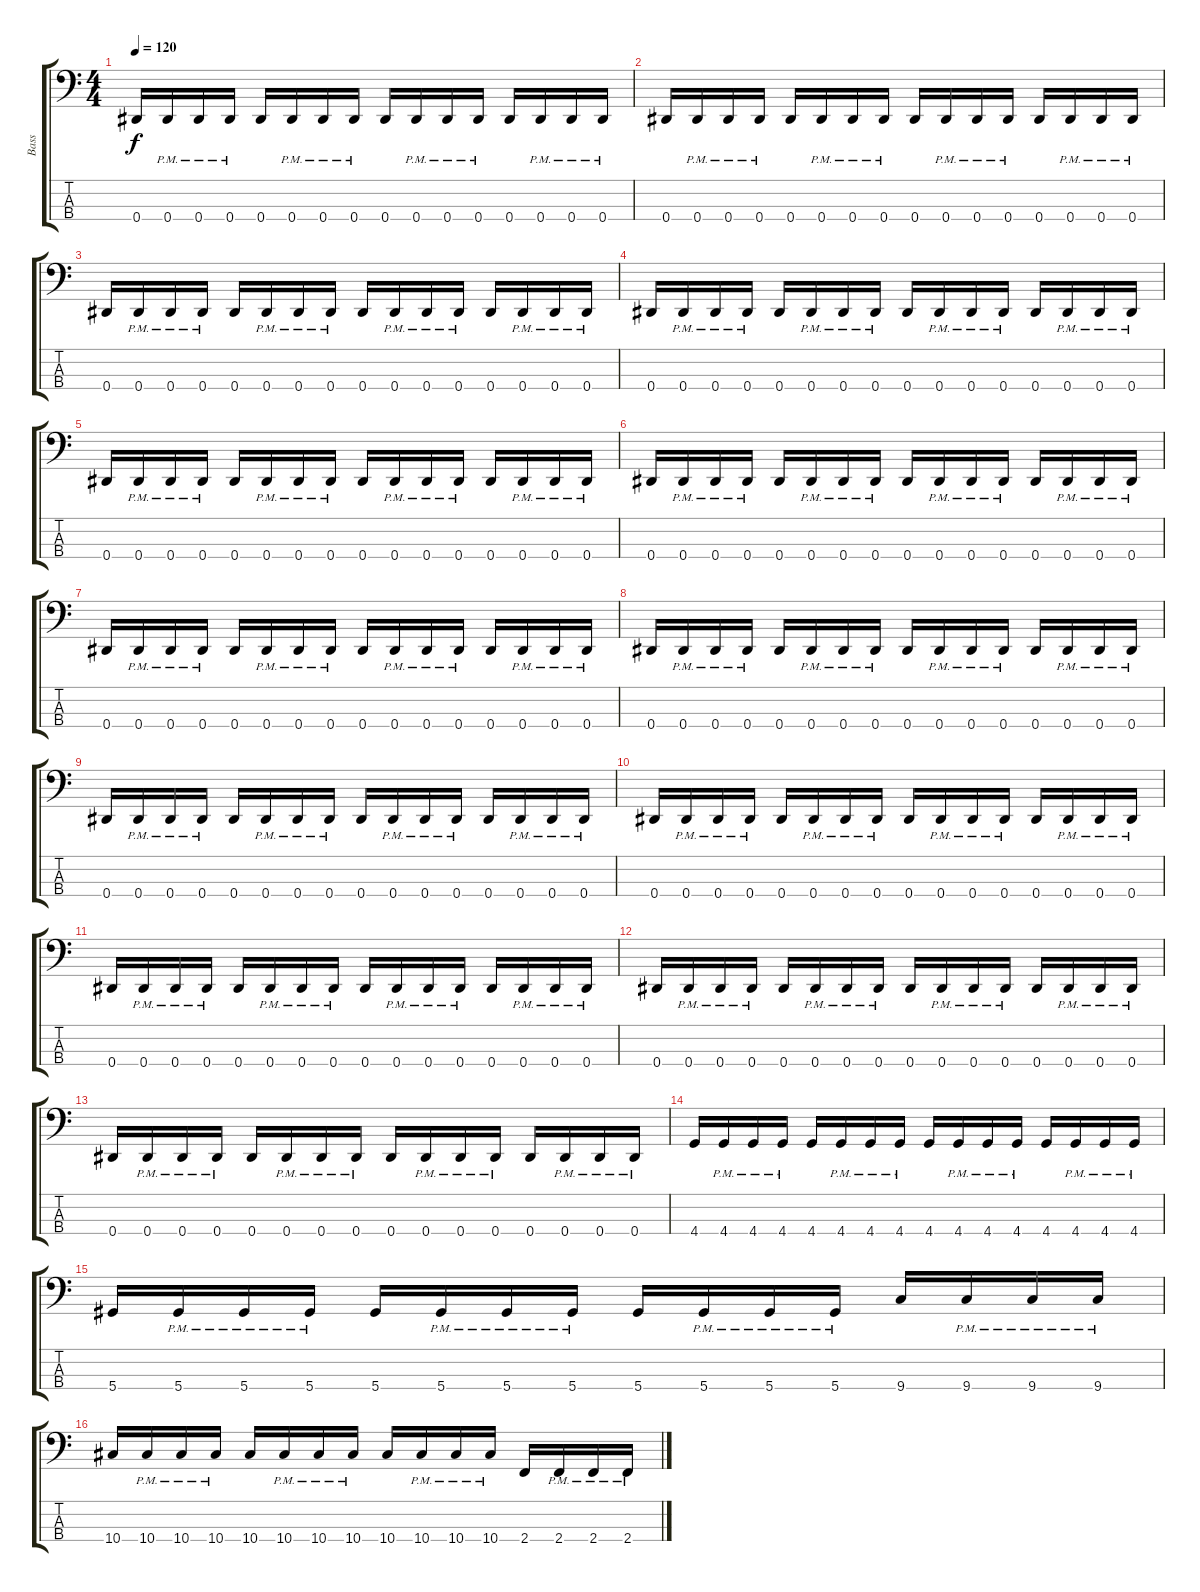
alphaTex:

\track ("Bass" "Bass") {instrument electricbassfinger}
\staff {score tabs}
\tuning (Gb2 Db2 Ab1 Eb1) {hide}
\ts (4 4)
\tempo 120
\clef f4
\ks c
0.4.16{dy f} 0.4{pm}.16 0.4{pm}.16 0.4{pm}.16 0.4.16 0.4{pm}.16 0.4{pm}.16 0.4{pm}.16 0.4.16 0.4{pm}.16 0.4{pm}.16 0.4{pm}.16 0.4.16 0.4{pm}.16 0.4{pm}.16 0.4{pm}.16 |
0.4.16 0.4{pm}.16 0.4{pm}.16 0.4{pm}.16 0.4.16 0.4{pm}.16 0.4{pm}.16 0.4{pm}.16 0.4.16 0.4{pm}.16 0.4{pm}.16 0.4{pm}.16 0.4.16 0.4{pm}.16 0.4{pm}.16 0.4{pm}.16 |
0.4.16 0.4{pm}.16 0.4{pm}.16 0.4{pm}.16 0.4.16 0.4{pm}.16 0.4{pm}.16 0.4{pm}.16 0.4.16 0.4{pm}.16 0.4{pm}.16 0.4{pm}.16 0.4.16 0.4{pm}.16 0.4{pm}.16 0.4{pm}.16 |
0.4.16 0.4{pm}.16 0.4{pm}.16 0.4{pm}.16 0.4.16 0.4{pm}.16 0.4{pm}.16 0.4{pm}.16 0.4.16 0.4{pm}.16 0.4{pm}.16 0.4{pm}.16 0.4.16 0.4{pm}.16 0.4{pm}.16 0.4{pm}.16 |
0.4.16 0.4{pm}.16 0.4{pm}.16 0.4{pm}.16 0.4.16 0.4{pm}.16 0.4{pm}.16 0.4{pm}.16 0.4.16 0.4{pm}.16 0.4{pm}.16 0.4{pm}.16 0.4.16 0.4{pm}.16 0.4{pm}.16 0.4{pm}.16 |
0.4.16 0.4{pm}.16 0.4{pm}.16 0.4{pm}.16 0.4.16 0.4{pm}.16 0.4{pm}.16 0.4{pm}.16 0.4.16 0.4{pm}.16 0.4{pm}.16 0.4{pm}.16 0.4.16 0.4{pm}.16 0.4{pm}.16 0.4{pm}.16 |
0.4.16 0.4{pm}.16 0.4{pm}.16 0.4{pm}.16 0.4.16 0.4{pm}.16 0.4{pm}.16 0.4{pm}.16 0.4.16 0.4{pm}.16 0.4{pm}.16 0.4{pm}.16 0.4.16 0.4{pm}.16 0.4{pm}.16 0.4{pm}.16 |
0.4.16 0.4{pm}.16 0.4{pm}.16 0.4{pm}.16 0.4.16 0.4{pm}.16 0.4{pm}.16 0.4{pm}.16 0.4.16 0.4{pm}.16 0.4{pm}.16 0.4{pm}.16 0.4.16 0.4{pm}.16 0.4{pm}.16 0.4{pm}.16 |
0.4.16 0.4{pm}.16 0.4{pm}.16 0.4{pm}.16 0.4.16 0.4{pm}.16 0.4{pm}.16 0.4{pm}.16 0.4.16 0.4{pm}.16 0.4{pm}.16 0.4{pm}.16 0.4.16 0.4{pm}.16 0.4{pm}.16 0.4{pm}.16 |
0.4.16 0.4{pm}.16 0.4{pm}.16 0.4{pm}.16 0.4.16 0.4{pm}.16 0.4{pm}.16 0.4{pm}.16 0.4.16 0.4{pm}.16 0.4{pm}.16 0.4{pm}.16 0.4.16 0.4{pm}.16 0.4{pm}.16 0.4{pm}.16 |
0.4.16 0.4{pm}.16 0.4{pm}.16 0.4{pm}.16 0.4.16 0.4{pm}.16 0.4{pm}.16 0.4{pm}.16 0.4.16 0.4{pm}.16 0.4{pm}.16 0.4{pm}.16 0.4.16 0.4{pm}.16 0.4{pm}.16 0.4{pm}.16 |
0.4.16 0.4{pm}.16 0.4{pm}.16 0.4{pm}.16 0.4.16 0.4{pm}.16 0.4{pm}.16 0.4{pm}.16 0.4.16 0.4{pm}.16 0.4{pm}.16 0.4{pm}.16 0.4.16 0.4{pm}.16 0.4{pm}.16 0.4{pm}.16 |
0.4.16 0.4{pm}.16 0.4{pm}.16 0.4{pm}.16 0.4.16 0.4{pm}.16 0.4{pm}.16 0.4{pm}.16 0.4.16 0.4{pm}.16 0.4{pm}.16 0.4{pm}.16 0.4.16 0.4{pm}.16 0.4{pm}.16 0.4{pm}.16 |
4.4.16 4.4{pm}.16 4.4{pm}.16 4.4{pm}.16 4.4.16 4.4{pm}.16 4.4{pm}.16 4.4{pm}.16 4.4.16 4.4{pm}.16 4.4{pm}.16 4.4{pm}.16 4.4.16 4.4{pm}.16 4.4{pm}.16 4.4{pm}.16 |
5.4.16 5.4{pm}.16 5.4{pm}.16 5.4{pm}.16 5.4.16 5.4{pm}.16 5.4{pm}.16 5.4{pm}.16 5.4.16 5.4{pm}.16 5.4{pm}.16 5.4{pm}.16 9.4.16 9.4{pm}.16 9.4{pm}.16 9.4{pm}.16 |
10.4.16 10.4{pm}.16 10.4{pm}.16 10.4{pm}.16 10.4.16 10.4{pm}.16 10.4{pm}.16 10.4{pm}.16 10.4.16 10.4{pm}.16 10.4{pm}.16 10.4{pm}.16 2.4.16 2.4{pm}.16 2.4{pm}.16 2.4{pm}.16
